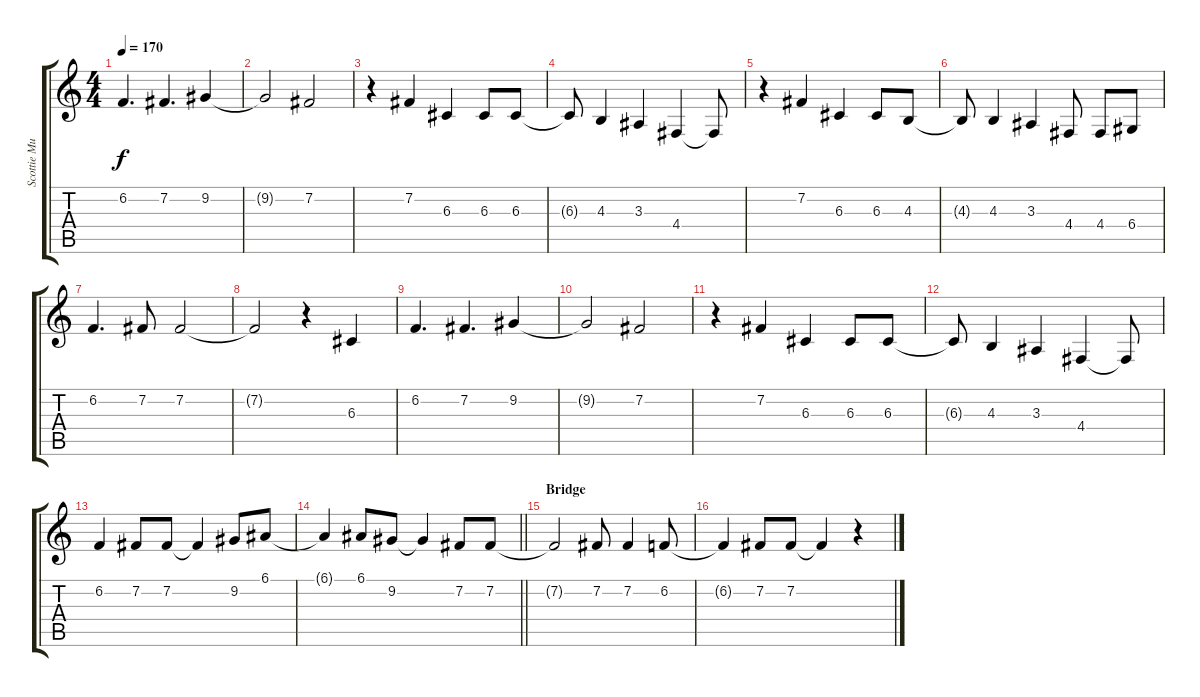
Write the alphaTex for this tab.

\track ("Scottie Murphy - Vocals" "Scottie Mu") {instrument altosax}
\staff {score tabs}
\tuning (E4 B3 G3 D3 A2 E2) {hide}
\ts (4 4)
\tempo 170
\clef g2
\ks c
6.2.4{d dy f} 7.2.4{d} 9.2.4 |
9.2{t}.2 7.2.2 |
r.4 7.2.4 6.3.4 6.3.8 6.3.8 |
6.3{t}.8 4.3.4 3.3.4 4.4.4 4.4{t}.8 |
r.4 7.2.4 6.3.4 6.3.8 4.3.8 |
4.3{t}.8 4.3.4 3.3.4 4.4.8 4.4.8 6.4.8 |
6.2.4{d} 7.2.8 7.2.2 |
7.2{t}.2 r.4 6.3.4 |
6.2.4{d} 7.2.4{d} 9.2.4 |
9.2{t}.2 7.2.2 |
r.4 7.2.4 6.3.4 6.3.8 6.3.8 |
6.3{t}.8 4.3.4 3.3.4 4.4.4 4.4{t}.8 |
6.2.4 7.2.8 7.2.8 7.2{t}.4 9.2.8 6.1.8 |
\barLineRight lightlight
6.1{t}.4 6.1.8 9.2.8 9.2{t}.4 7.2.8 7.2.8 |
\section ("" "Bridge")
7.2{t}.2 7.2.8 7.2.4 6.2.8 |
6.2{t}.4 7.2.8 7.2.8 7.2{t}.4 r.4
